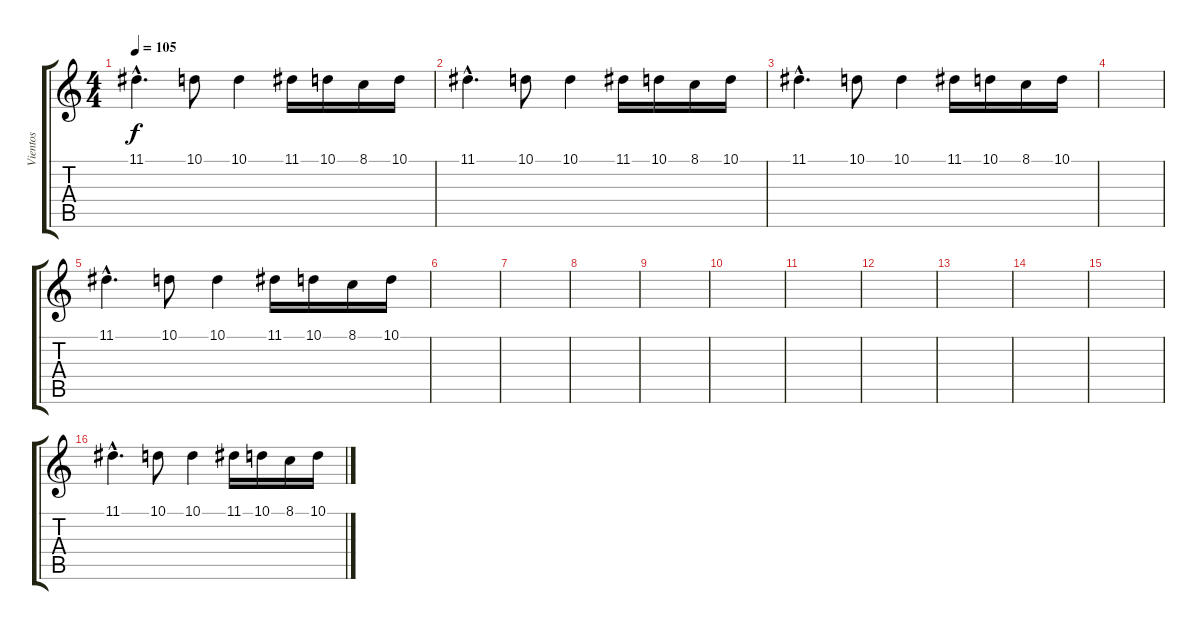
\track ("Vientos" "Vientos") {instrument brasssection}
\staff {score tabs}
\tuning (E4 B3 G3 D3 A2 E2) {hide}
\ts (4 4)
\tempo 105
\clef g2
\ks c
11.1{hac}.4{d dy f} 10.1.8 10.1.4 11.1.16 10.1.16 8.1.16 10.1.16 |
11.1{hac}.4{d} 10.1.8 10.1.4 11.1.16 10.1.16 8.1.16 10.1.16 |
11.1{hac}.4{d} 10.1.8 10.1.4 11.1.16 10.1.16 8.1.16 10.1.16 |
|
11.1{hac}.4{d} 10.1.8 10.1.4 11.1.16 10.1.16 8.1.16 10.1.16 |
|
|
|
|
|
|
|
|
|
|
11.1{hac}.4{d} 10.1.8 10.1.4 11.1.16 10.1.16 8.1.16 10.1.16
